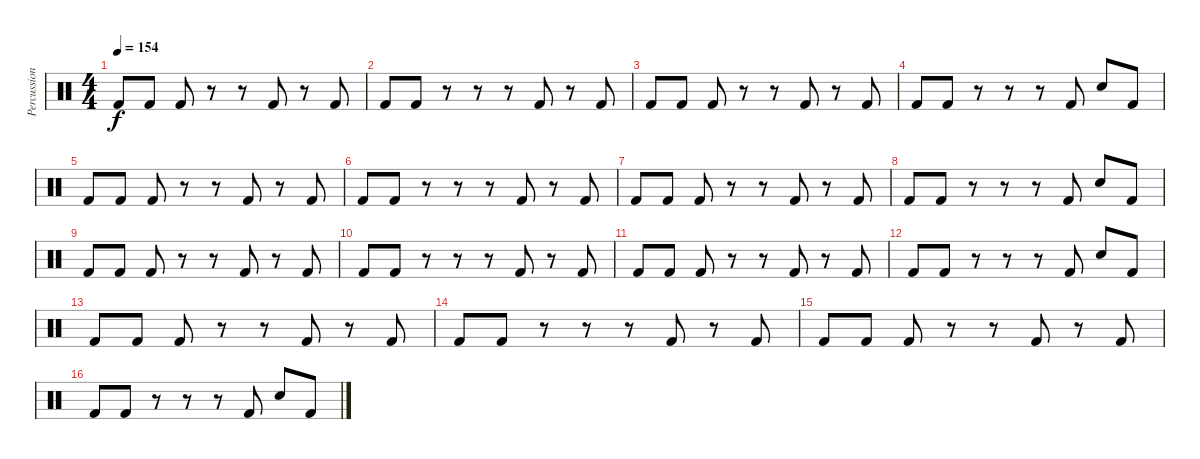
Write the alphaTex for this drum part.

\track ("Percussions" "Percussion") {instrument percussion}
\staff {score}
\articulation defaults
\ts (4 4)
\tempo 154
\clef neutral
\ks c "Kick (hit) 2".8{dy f} "Kick (hit) 2".8 "Kick (hit) 2".8
r.8 r.8 "Kick (hit) 2".8 r.8 "Kick (hit) 2".8 |
"Kick (hit) 2".8 "Kick (hit) 2".8 r.8 r.8 r.8 "Kick (hit) 2".8 r.8 "Kick (hit) 2".8 |
"Kick (hit) 2".8 "Kick (hit) 2".8 "Kick (hit) 2".8 r.8 r.8 "Kick (hit) 2".8 r.8 "Kick (hit) 2".8 |
"Kick (hit) 2".8 "Kick (hit) 2".8 r.8 r.8 r.8 "Kick (hit) 2".8 "Snare (hit) 2".8 "Kick (hit) 2".8 |
"Kick (hit) 2".8 "Kick (hit) 2".8 "Kick (hit) 2".8 r.8 r.8 "Kick (hit) 2".8 r.8 "Kick (hit) 2".8 |
"Kick (hit) 2".8 "Kick (hit) 2".8 r.8 r.8 r.8 "Kick (hit) 2".8 r.8 "Kick (hit) 2".8 |
"Kick (hit) 2".8 "Kick (hit) 2".8 "Kick (hit) 2".8 r.8 r.8 "Kick (hit) 2".8 r.8 "Kick (hit) 2".8 |
"Kick (hit) 2".8 "Kick (hit) 2".8 r.8 r.8 r.8 "Kick (hit) 2".8 "Snare (hit) 2".8 "Kick (hit) 2".8 |
"Kick (hit) 2".8 "Kick (hit) 2".8 "Kick (hit) 2".8 r.8 r.8 "Kick (hit) 2".8 r.8 "Kick (hit) 2".8 |
"Kick (hit) 2".8 "Kick (hit) 2".8 r.8 r.8 r.8 "Kick (hit) 2".8 r.8 "Kick (hit) 2".8 |
"Kick (hit) 2".8 "Kick (hit) 2".8 "Kick (hit) 2".8 r.8 r.8 "Kick (hit) 2".8 r.8 "Kick (hit) 2".8 |
"Kick (hit) 2".8 "Kick (hit) 2".8 r.8 r.8 r.8 "Kick (hit) 2".8 "Snare (hit) 2".8 "Kick (hit) 2".8 |
"Kick (hit) 2".8 "Kick (hit) 2".8 "Kick (hit) 2".8 r.8 r.8 "Kick (hit) 2".8 r.8 "Kick (hit) 2".8 |
"Kick (hit) 2".8 "Kick (hit) 2".8 r.8 r.8 r.8 "Kick (hit) 2".8 r.8 "Kick (hit) 2".8 |
"Kick (hit) 2".8 "Kick (hit) 2".8 "Kick (hit) 2".8 r.8 r.8 "Kick (hit) 2".8 r.8 "Kick (hit) 2".8 |
"Kick (hit) 2".8 "Kick (hit) 2".8 r.8 r.8 r.8 "Kick (hit) 2".8 "Snare (hit) 2".8 "Kick (hit) 2".8
